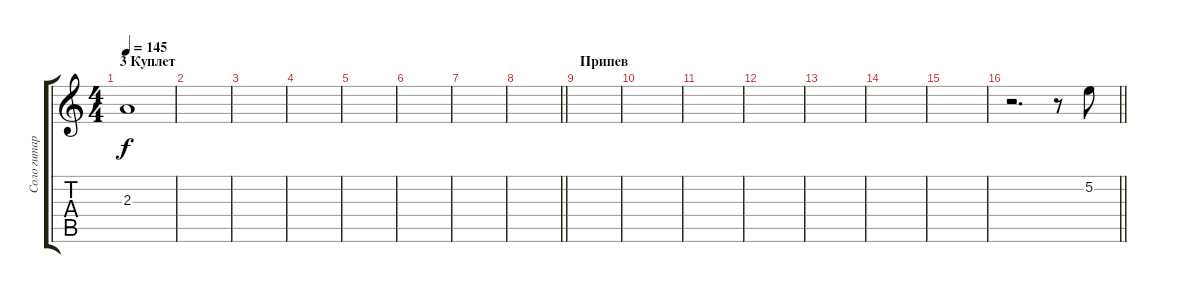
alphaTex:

\track ("Соло гитара" "Соло гитар") {instrument acousticguitarsteel}
\staff {score tabs}
\tuning (E4 B3 G3 D3 A2 E2) {hide}
\ts (4 4)
\section ("" "3 Куплет")
\tempo 145
\clef g2
\ks c
2.3{t}.1{dy f} |
|
|
|
|
|
|
\barLineRight lightlight
|
\section ("" "Припев")
|
|
|
|
|
|
|
\barLineRight lightlight
r.2{d} r.8 5.2.8
